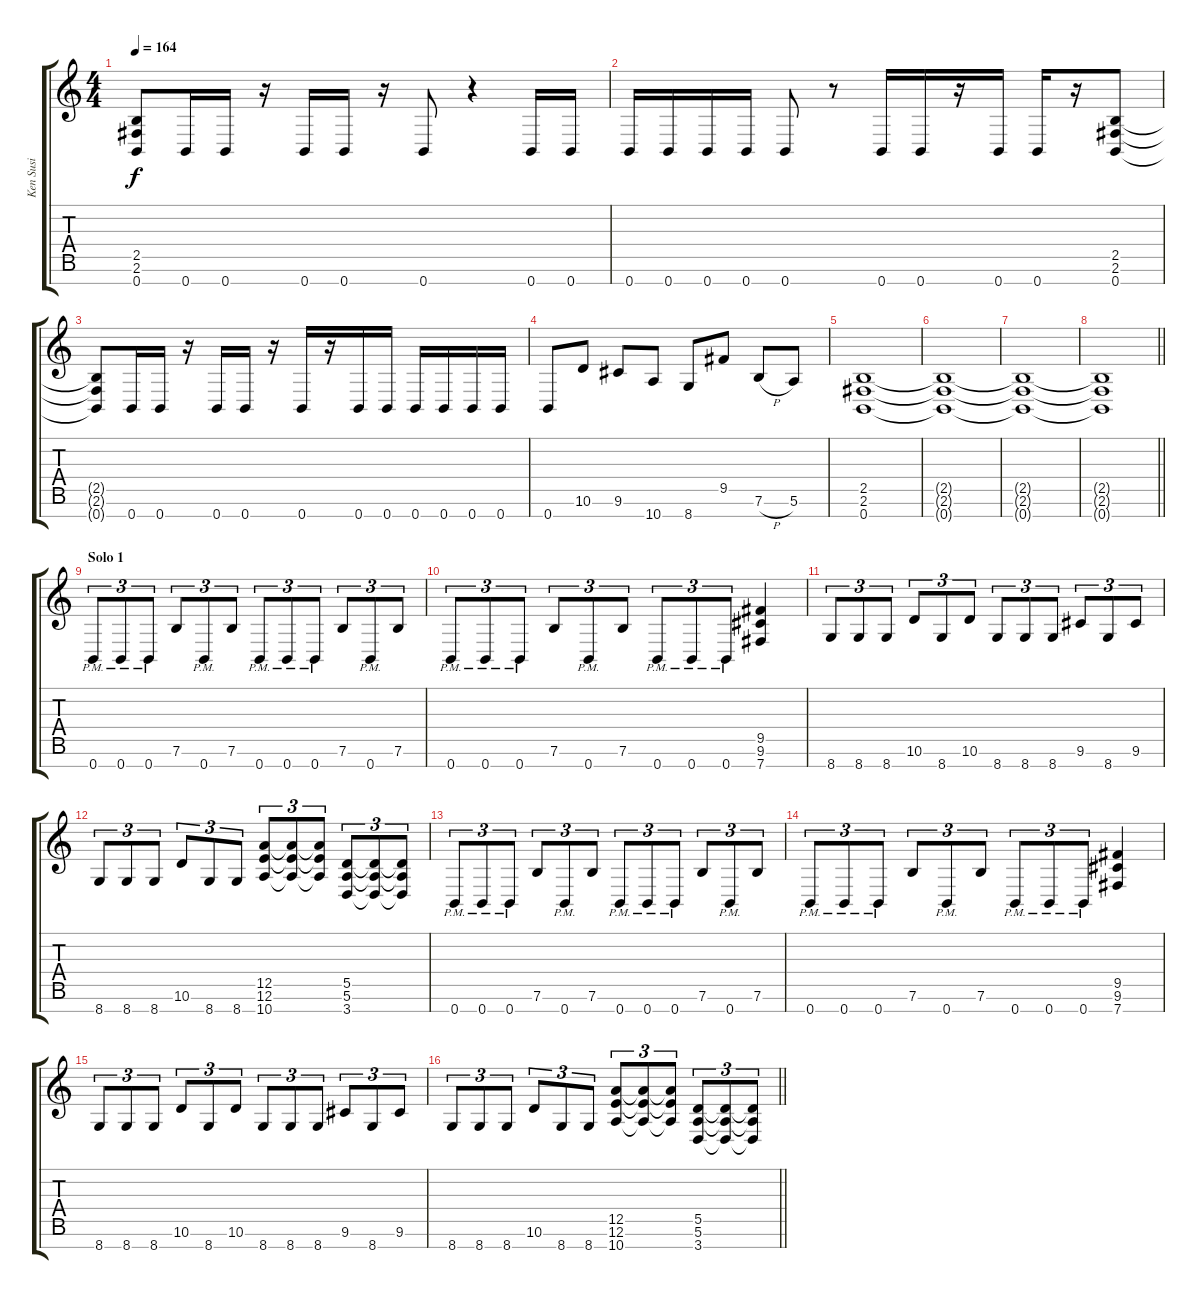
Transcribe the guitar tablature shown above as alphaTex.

\track ("Ken Susi" "Ken Susi") {instrument overdrivenguitar}
\staff {score tabs}
\tuning (E4 B3 G3 D3 A2 E2 B1) {hide}
\ts (4 4)
\tempo 164
\clef g2
\ks c
(2.5{t} 2.6{t} 0.7{t}).8{dy f} 0.7.16 0.7.16 r.16 0.7.16 0.7.16 r.16 0.7.8 r.4 0.7.16 0.7.16 |
0.7.16 0.7.16 0.7.16 0.7.16 0.7.8 r.8 0.7.16 0.7.16 r.16 0.7.16 0.7.16 r.16 (2.5 2.6 0.7).8 |
(2.5{t} 2.6{t} 0.7{t}).8 0.7.16 0.7.16 r.16 0.7.16 0.7.16 r.16 0.7.16 r.16 0.7.16 0.7.16 0.7.16 0.7.16 0.7.16 0.7.16 |
0.7.8 10.6.8 9.6.8 10.7.8 8.7.8 9.5.8 7.6{h}.8 5.6.8 |
(2.5 2.6 0.7).1 |
(2.5{t} 2.6{t} 0.7{t}).1 |
(2.5{t} 2.6{t} 0.7{t}).1 |
\barLineRight lightlight
(2.5{t} 2.6{t} 0.7{t}).1 |
\section ("" "Solo 1")
0.7{pm}.8{tu (3 2)} 0.7{pm}.8{tu (3 2)} 0.7{pm}.8{tu (3 2)} 7.6.8{tu (3 2)} 0.7{pm}.8{tu (3 2)} 7.6.8{tu (3 2)} 0.7{pm}.8{tu (3 2)} 0.7{pm}.8{tu (3 2)} 0.7{pm}.8{tu (3 2)} 7.6.8{tu (3 2)} 0.7{pm}.8{tu (3 2)} 7.6.8{tu (3 2)} |
0.7{pm}.8{tu (3 2)} 0.7{pm}.8{tu (3 2)} 0.7{pm}.8{tu (3 2)} 7.6.8{tu (3 2)} 0.7{pm}.8{tu (3 2)} 7.6.8{tu (3 2)} 0.7{pm}.8{tu (3 2)} 0.7{pm}.8{tu (3 2)} 0.7{pm}.8{tu (3 2)} (9.5 9.6 7.7).4 |
8.7.8{tu (3 2)} 8.7.8{tu (3 2)} 8.7.8{tu (3 2)} 10.6.8{tu (3 2)} 8.7.8{tu (3 2)} 10.6.8{tu (3 2)} 8.7.8{tu (3 2)} 8.7.8{tu (3 2)} 8.7.8{tu (3 2)} 9.6.8{tu (3 2)} 8.7.8{tu (3 2)} 9.6.8{tu (3 2)} |
8.7.8{tu (3 2)} 8.7.8{tu (3 2)} 8.7.8{tu (3 2)} 10.6.8{tu (3 2)} 8.7.8{tu (3 2)} 8.7.8{tu (3 2)} (12.5 12.6 10.7).8{tu (3 2)} (12.5{t} 12.6{t} 10.7{t}).8{tu (3 2)} (12.5{t} 12.6{t} 10.7{t}).8{tu (3 2)} (5.5 5.6 3.7).8{tu (3 2)} (5.5{t} 5.6{t} 3.7{t}).8{tu (3 2)} (5.5{t} 5.6{t} 3.7{t}).8{tu (3 2)} |
0.7{pm}.8{tu (3 2)} 0.7{pm}.8{tu (3 2)} 0.7{pm}.8{tu (3 2)} 7.6.8{tu (3 2)} 0.7{pm}.8{tu (3 2)} 7.6.8{tu (3 2)} 0.7{pm}.8{tu (3 2)} 0.7{pm}.8{tu (3 2)} 0.7{pm}.8{tu (3 2)} 7.6.8{tu (3 2)} 0.7{pm}.8{tu (3 2)} 7.6.8{tu (3 2)} |
0.7{pm}.8{tu (3 2)} 0.7{pm}.8{tu (3 2)} 0.7{pm}.8{tu (3 2)} 7.6.8{tu (3 2)} 0.7{pm}.8{tu (3 2)} 7.6.8{tu (3 2)} 0.7{pm}.8{tu (3 2)} 0.7{pm}.8{tu (3 2)} 0.7{pm}.8{tu (3 2)} (9.5 9.6 7.7).4 |
8.7.8{tu (3 2)} 8.7.8{tu (3 2)} 8.7.8{tu (3 2)} 10.6.8{tu (3 2)} 8.7.8{tu (3 2)} 10.6.8{tu (3 2)} 8.7.8{tu (3 2)} 8.7.8{tu (3 2)} 8.7.8{tu (3 2)} 9.6.8{tu (3 2)} 8.7.8{tu (3 2)} 9.6.8{tu (3 2)} |
\barLineRight lightlight
8.7.8{tu (3 2)} 8.7.8{tu (3 2)} 8.7.8{tu (3 2)} 10.6.8{tu (3 2)} 8.7.8{tu (3 2)} 8.7.8{tu (3 2)} (12.5 12.6 10.7).8{tu (3 2)} (12.5{t} 12.6{t} 10.7{t}).8{tu (3 2)} (12.5{t} 12.6{t} 10.7{t}).8{tu (3 2)} (5.5 5.6 3.7).8{tu (3 2)} (5.5{t} 5.6{t} 3.7{t}).8{tu (3 2)} (5.5{t} 5.6{t} 3.7{t}).8{tu (3 2)}
